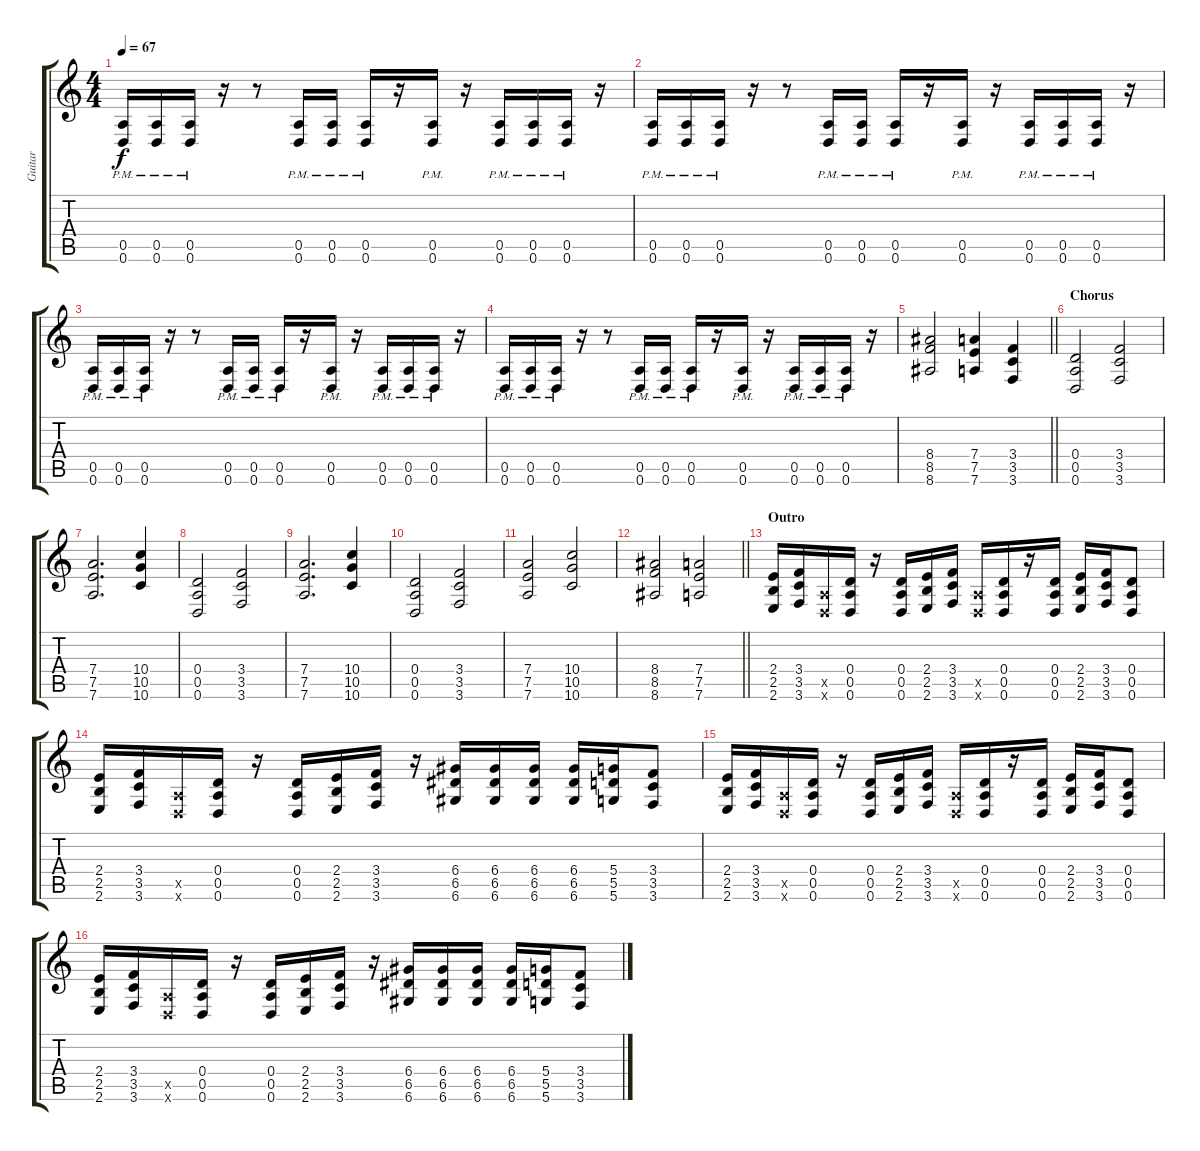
\track ("Guitar" "Guitar") {instrument distortionguitar}
\staff {score tabs}
\tuning (E4 B3 G3 D3 A2 D2) {hide}
\ts (4 4)
\tempo 67
\clef g2
\ks c
(0.5{pm} 0.6{pm}).16{dy f} (0.5{pm} 0.6{pm}).16 (0.5{pm} 0.6{pm}).16 r.16 r.8 (0.5{pm} 0.6{pm}).16 (0.5{pm} 0.6{pm}).16 (0.5{pm} 0.6{pm}).16 r.16 (0.5{pm} 0.6{pm}).16 r.16 (0.5{pm} 0.6{pm}).16 (0.5{pm} 0.6{pm}).16 (0.5{pm} 0.6{pm}).16 r.16 |
(0.5{pm} 0.6{pm}).16 (0.5{pm} 0.6{pm}).16 (0.5{pm} 0.6{pm}).16 r.16 r.8 (0.5{pm} 0.6{pm}).16 (0.5{pm} 0.6{pm}).16 (0.5{pm} 0.6{pm}).16 r.16 (0.5{pm} 0.6{pm}).16 r.16 (0.5{pm} 0.6{pm}).16 (0.5{pm} 0.6{pm}).16 (0.5{pm} 0.6{pm}).16 r.16 |
(0.5{pm} 0.6{pm}).16 (0.5{pm} 0.6{pm}).16 (0.5{pm} 0.6{pm}).16 r.16 r.8 (0.5{pm} 0.6{pm}).16 (0.5{pm} 0.6{pm}).16 (0.5{pm} 0.6{pm}).16 r.16 (0.5{pm} 0.6{pm}).16 r.16 (0.5{pm} 0.6{pm}).16 (0.5{pm} 0.6{pm}).16 (0.5{pm} 0.6{pm}).16 r.16 |
(0.5{pm} 0.6{pm}).16 (0.5{pm} 0.6{pm}).16 (0.5{pm} 0.6{pm}).16 r.16 r.8 (0.5{pm} 0.6{pm}).16 (0.5{pm} 0.6{pm}).16 (0.5{pm} 0.6{pm}).16 r.16 (0.5{pm} 0.6{pm}).16 r.16 (0.5{pm} 0.6{pm}).16 (0.5{pm} 0.6{pm}).16 (0.5{pm} 0.6{pm}).16 r.16 |
\barLineRight lightlight
(8.4 8.5 8.6).2 (7.4 7.5 7.6).4 (3.4 3.5 3.6).4 |
\section ("" "Chorus")
(0.4 0.5 0.6).2 (3.4 3.5 3.6).2 |
(7.4 7.5 7.6).2{d} (10.4 10.5 10.6).4 |
(0.4 0.5 0.6).2 (3.4 3.5 3.6).2 |
(7.4 7.5 7.6).2{d} (10.4 10.5 10.6).4 |
(0.4 0.5 0.6).2 (3.4 3.5 3.6).2 |
(7.4 7.5 7.6).2 (10.4 10.5 10.6).2 |
\barLineRight lightlight
(8.4 8.5 8.6).2 (7.4 7.5 7.6).2 |
\section ("" "Outro")
(2.4 2.5 2.6).16 (3.4 3.5 3.6).16 (0.5{x} 0.6{x}).16 (0.4 0.5 0.6).16 r.16 (0.4 0.5 0.6).16 (2.4 2.5 2.6).16 (3.4 3.5 3.6).16 (0.5{x} 0.6{x}).16 (0.4 0.5 0.6).16 r.16 (0.4 0.5 0.6).16 (2.4 2.5 2.6).16 (3.4 3.5 3.6).16 (0.4 0.5 0.6).8 |
(2.4 2.5 2.6).16 (3.4 3.5 3.6).16 (0.5{x} 0.6{x}).16 (0.4 0.5 0.6).16 r.16 (0.4 0.5 0.6).16 (2.4 2.5 2.6).16 (3.4 3.5 3.6).16 r.16 (6.4 6.5 6.6).16 (6.4 6.5 6.6).16 (6.4 6.5 6.6).16 (6.4 6.5 6.6).16 (5.4 5.5 5.6).16 (3.4 3.5 3.6).8 |
(2.4 2.5 2.6).16 (3.4 3.5 3.6).16 (0.5{x} 0.6{x}).16 (0.4 0.5 0.6).16 r.16 (0.4 0.5 0.6).16 (2.4 2.5 2.6).16 (3.4 3.5 3.6).16 (0.5{x} 0.6{x}).16 (0.4 0.5 0.6).16 r.16 (0.4 0.5 0.6).16 (2.4 2.5 2.6).16 (3.4 3.5 3.6).16 (0.4 0.5 0.6).8 |
(2.4 2.5 2.6).16 (3.4 3.5 3.6).16 (0.5{x} 0.6{x}).16 (0.4 0.5 0.6).16 r.16 (0.4 0.5 0.6).16 (2.4 2.5 2.6).16 (3.4 3.5 3.6).16 r.16 (6.4 6.5 6.6).16 (6.4 6.5 6.6).16 (6.4 6.5 6.6).16 (6.4 6.5 6.6).16 (5.4 5.5 5.6).16 (3.4 3.5 3.6).8
